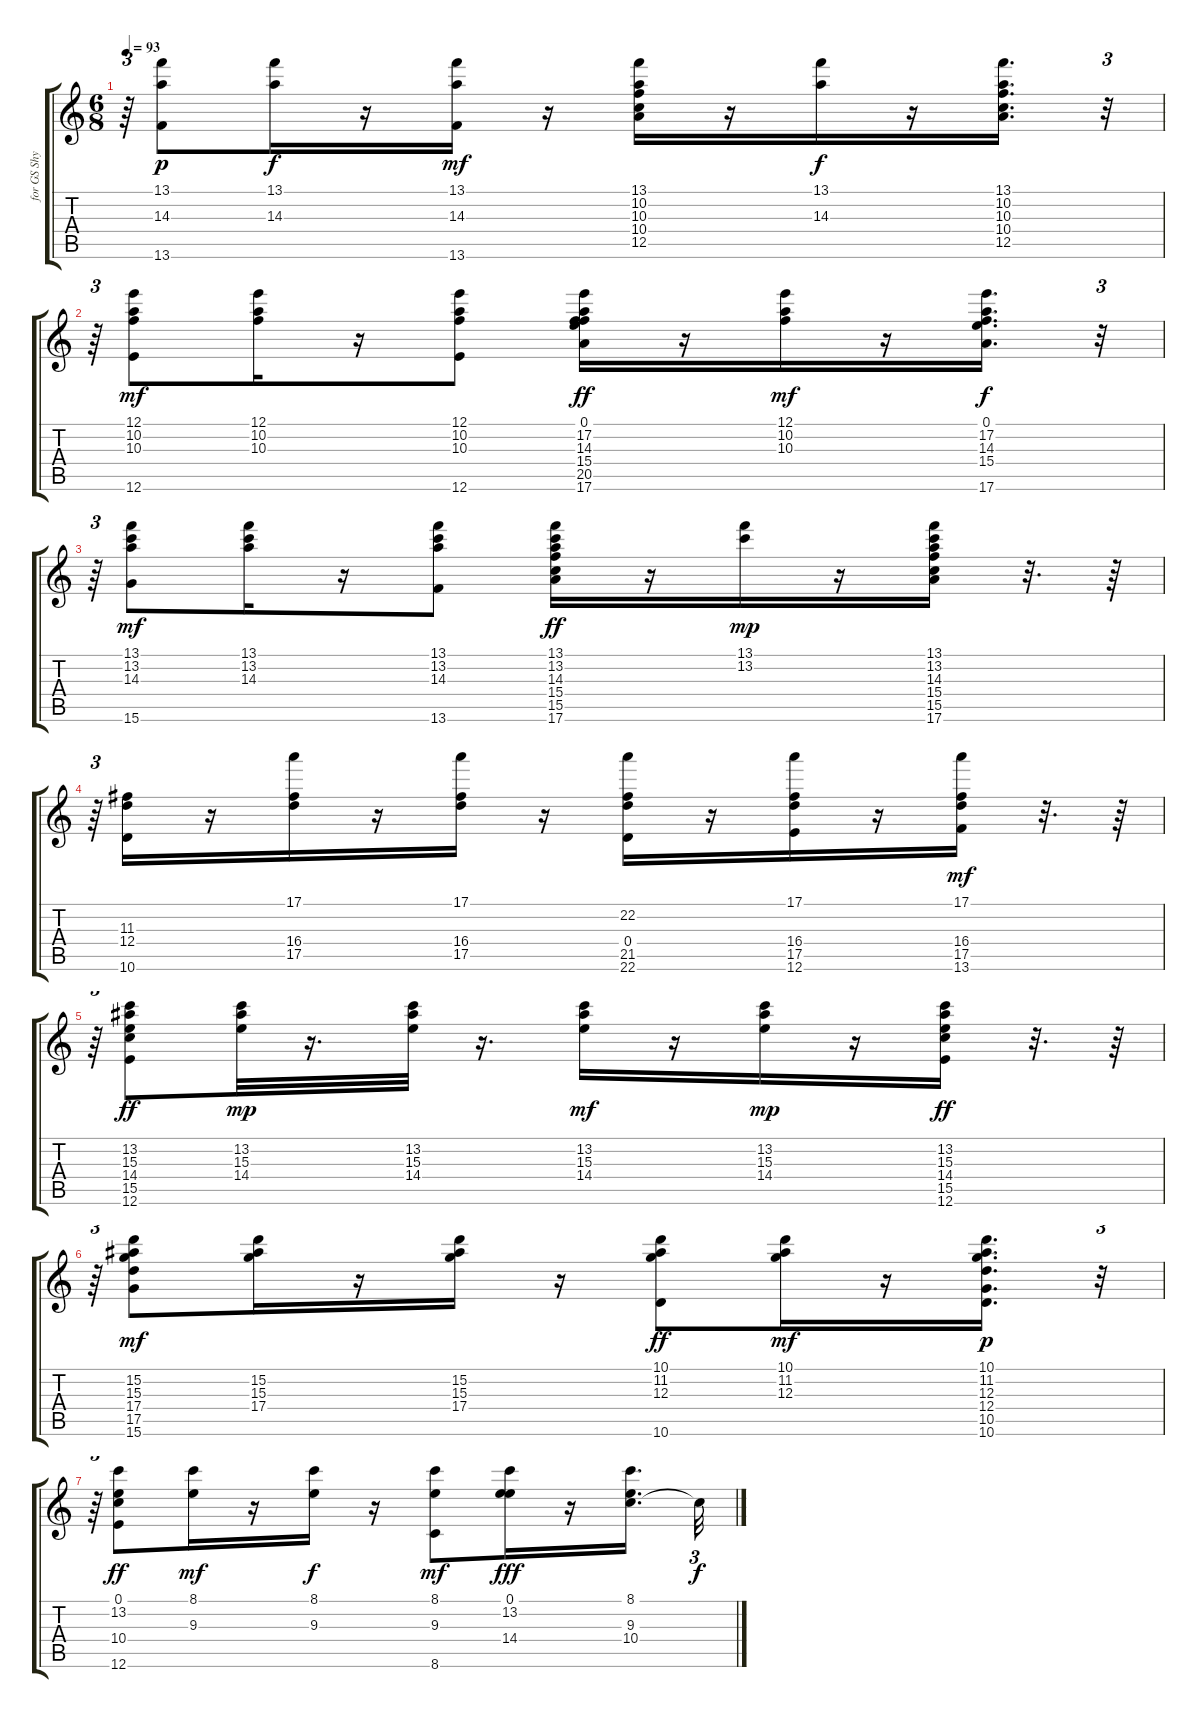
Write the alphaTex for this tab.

\track ("for GS Shynths)" "for GS Shy") {instrument acousticguitarsteel}
\staff {score tabs}
\tuning (E4 B3 G3 D3 A2 E2) {hide}
\ts (6 8)
\tempo 93
\clef g2
\ks c
r.64{tu (3 2) dy fff} (13.1 14.3 13.6).8{dy p} (13.1 14.3).16{dy f} r.16 (13.1 14.3 13.6).16{dy mf} r.16 (13.1 10.2 10.3 10.4 12.5).16 r.16 (13.1 14.3).16{dy f} r.16 (13.1 10.2 10.3 10.4 12.5).16{d} r.32{tu (3 2)} |
r.64{tu (3 2)} (12.1 10.2 10.3 12.6).8{dy mf} (12.1 10.2 10.3).16 r.16 (12.1 10.2 10.3 12.6).8 (0.1 17.2 14.3 15.4 20.5 17.6).16{dy ff} r.16 (12.1 10.2 10.3).16{dy mf} r.16 (0.1 17.2 14.3 15.4 17.6).16{d dy f} r.32{tu (3 2)} |
r.64{tu (3 2)} (13.1 13.2 14.3 15.6).8{dy mf} (13.1 13.2 14.3).16 r.16 (13.1 13.2 14.3 13.6).8 (13.1 13.2 14.3 15.4 15.5 17.6).16{dy ff} r.16 (13.1 13.2).16{dy mp} r.16 (13.1 13.2 14.3 15.4 15.5 17.6).16 r.32{d} r.64 |
r.64{tu (3 2)} (11.3 12.4 10.6).16 r.16 (17.1 16.4 17.5).16 r.16 (17.1 16.4 17.5).16 r.16 (22.2 0.4 21.5 22.6).16 r.16 (17.1 16.4 17.5 12.6).16 r.16 (17.1 16.4 17.5 13.6).16{dy mf} r.32{d} r.64 |
r.64{tu (3 2)} (13.2 15.3 14.4 15.5 12.6).8{dy ff} (13.2 15.3 14.4).32{dy mp} r.16{d} (13.2 15.3 14.4).32 r.16{d} (13.2 15.3 14.4).16{dy mf} r.16 (13.2 15.3 14.4).16{dy mp} r.16 (13.2 15.3 14.4 15.5 12.6).16{dy ff volume 11} r.32{d} r.64 |
r.64{tu (3 2)} (15.2 15.3 17.4 17.5 15.6).8{dy mf volume 11} (15.2 15.3 17.4).16{volume 11} r.16 (15.2 15.3 17.4).16{volume 10} r.16 (10.1 11.2 12.3 10.6).8{dy ff volume 10} (10.1 11.2 12.3).16{dy mf volume 10} r.16 (10.1 11.2 12.3 12.4 10.5 10.6).16{d dy p volume 10} r.32{tu (3 2)} |
r.64{tu (3 2)} (0.1 13.2 10.4 12.6).8{dy ff volume 10} (8.1 9.3).16{dy mf volume 10} r.16 (8.1 9.3).16{dy f volume 10} r.16 (8.1 9.3 8.6).8{dy mf volume 10} (0.1 13.2 14.4).16{dy fff volume 9} r.16 (8.1 9.3 10.4).16{d volume 9} 10.4{t}.32{tu (3 2) dy f}
